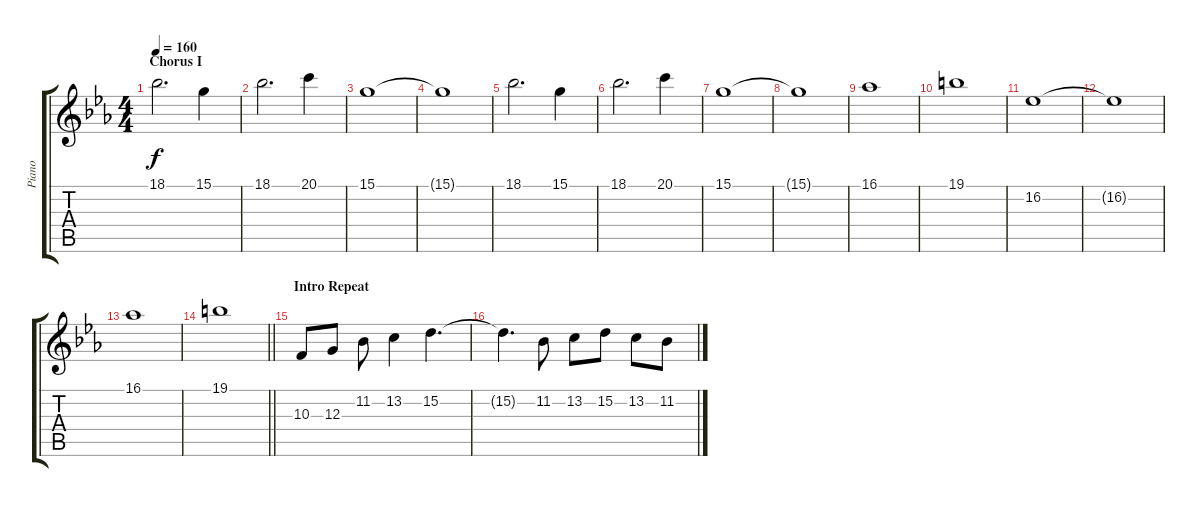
\track ("Piano" "Piano") {instrument electricgrandpiano}
\staff {score tabs}
\tuning (E4 B3 G3 D3 A2 E2) {hide}
\ts (4 4)
\section ("" "Chorus I")
\tempo 160
\clef g2
\ks eb
18.1.2{d dy f} 15.1.4 |
18.1.2{d} 20.1.4 |
15.1.1 |
15.1{t}.1 |
18.1.2{d} 15.1.4 |
18.1.2{d} 20.1.4 |
15.1.1 |
15.1{t}.1 |
16.1.1 |
19.1.1 |
16.2.1 |
16.2{t}.1 |
16.1.1 |
\barLineRight lightlight
19.1.1 |
\section ("" "Intro Repeat")
10.3.8 12.3.8 11.2.8 13.2.4 15.2.4{d} |
15.2{t}.4{d} 11.2.8 13.2.8 15.2.8 13.2.8 11.2.8
